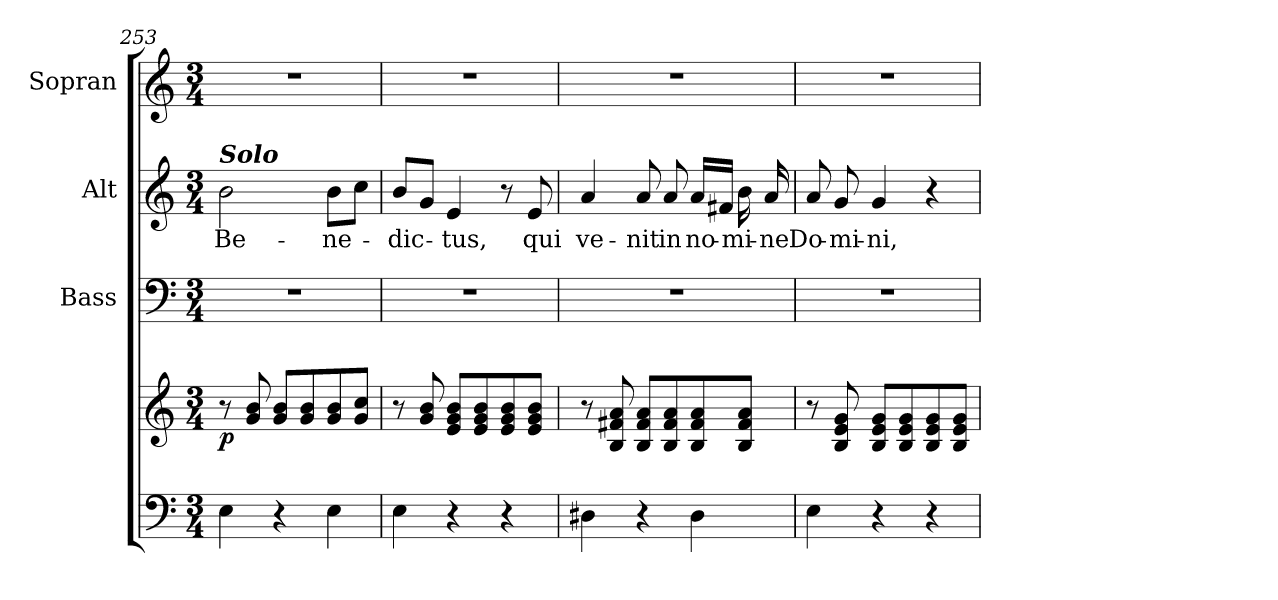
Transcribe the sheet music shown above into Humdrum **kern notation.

**kern	**kern	**dynam	**kern	**kern	**text	**kern
*part4	*part4	*part4	*part3	*part2	*part2	*part1
*staff5	*staff4	*staff4/5	*staff3	*staff2	*staff2	*staff1
*	*	*	*I"Bass	*I"Alt	*	*I"Sopran
*	*	*	*I'B.	*I'A.	*	*I'S.
!!LO:LB:g=z
*clefF4	*clefG2	*	*clefF4	*clefG2	*	*clefG2
*k[]	*k[]	*	*k[]	*k[]	*	*k[]
*C:	*C:	*	*C:	*C:	*	*C:
*M3/4	*M3/4	*	*M3/4	*M3/4	*	*M3/4
=253	=253	=253	=253	=253	=253	=253
!	!	!	!	!LO:TX:a:Bi:t=Solo	!	!
!	!	!LO:DY:b	!	!	!LO:LY:b	!
4E\	8r	p	2.r	2b\	Be-	2.r
.	8g/ 8b/	.	.	.	.	.
4r	8g/ 8b/L	.	.	.	.	.
.	8g/ 8b/	.	.	.	.	.
!	!	!	!	!	!LO:LY:b	!
4E\	8g/ 8b/	.	.	8b\L	-ne-	.
.	8g/ 8cc/J	.	.	8cc\J	.	.
=254	=254	=254	=254	=254	=254	=254
!	!	!	!	!	!LO:LY:b	!
4E\	8r	.	2.r	8b/L	-dic-	2.r
.	8g/ 8b/	.	.	8g/J	.	.
!	!	!	!	!	!LO:LY:b	!
4r	8e/ 8g/ 8b/L	.	.	4e/	-tus,	.
.	8e/ 8g/ 8b/	.	.	.	.	.
4r	8e/ 8g/ 8b/	.	.	8r	.	.
!	!	!	!	!	!LO:LY:b	!
.	8e/ 8g/ 8b/J	.	.	8e/	qui	.
=255	=255	=255	=255	=255	=255	=255
!	!	!	!	!	!LO:LY:b	!
4D#X\	8r	.	2.r	4a/	ve-	2.r
.	8B/ 8f#X/ 8a/	.	.	.	.	.
!	!	!	!	!	!LO:LY:b	!
4r	8B/ 8f#/ 8a/L	.	.	8a/	-nit	.
!	!	!	!	!	!LO:LY:b	!
.	8B/ 8f#/ 8a/	.	.	8a/	in	.
!	!	!	!	!	!LO:LY:b	!
4D#\	8B/ 8f#/ 8a/	.	.	16a/LL	no-	.
.	.	.	.	16f#X/JJ	.	.
!	!	!	!	!	!LO:LY:b	!
.	8B/ 8f#/ 8a/J	.	.	16b\	-mi-	.
!	!	!	!	!	!LO:LY:b	!
.	.	.	.	16a/	-ne	.
=256	=256	=256	=256	=256	=256	=256
!	!	!	!	!	!LO:LY:b	!
4E\	8r	.	2.r	8a/	Do-	2.r
!	!	!	!	!	!LO:LY:b	!
.	8B/ 8e/ 8g/	.	.	8g/	-mi-	.
!	!	!	!	!	!LO:LY:b	!
4r	8B/ 8e/ 8g/L	.	.	4g/	-ni,	.
.	8B/ 8e/ 8g/	.	.	.	.	.
4r	8B/ 8e/ 8g/	.	.	4r	.	.
.	8B/ 8e/ 8g/J	.	.	.	.	.
=	=	=	=	=	=	=
*-	*-	*-	*-	*-	*-	*-
